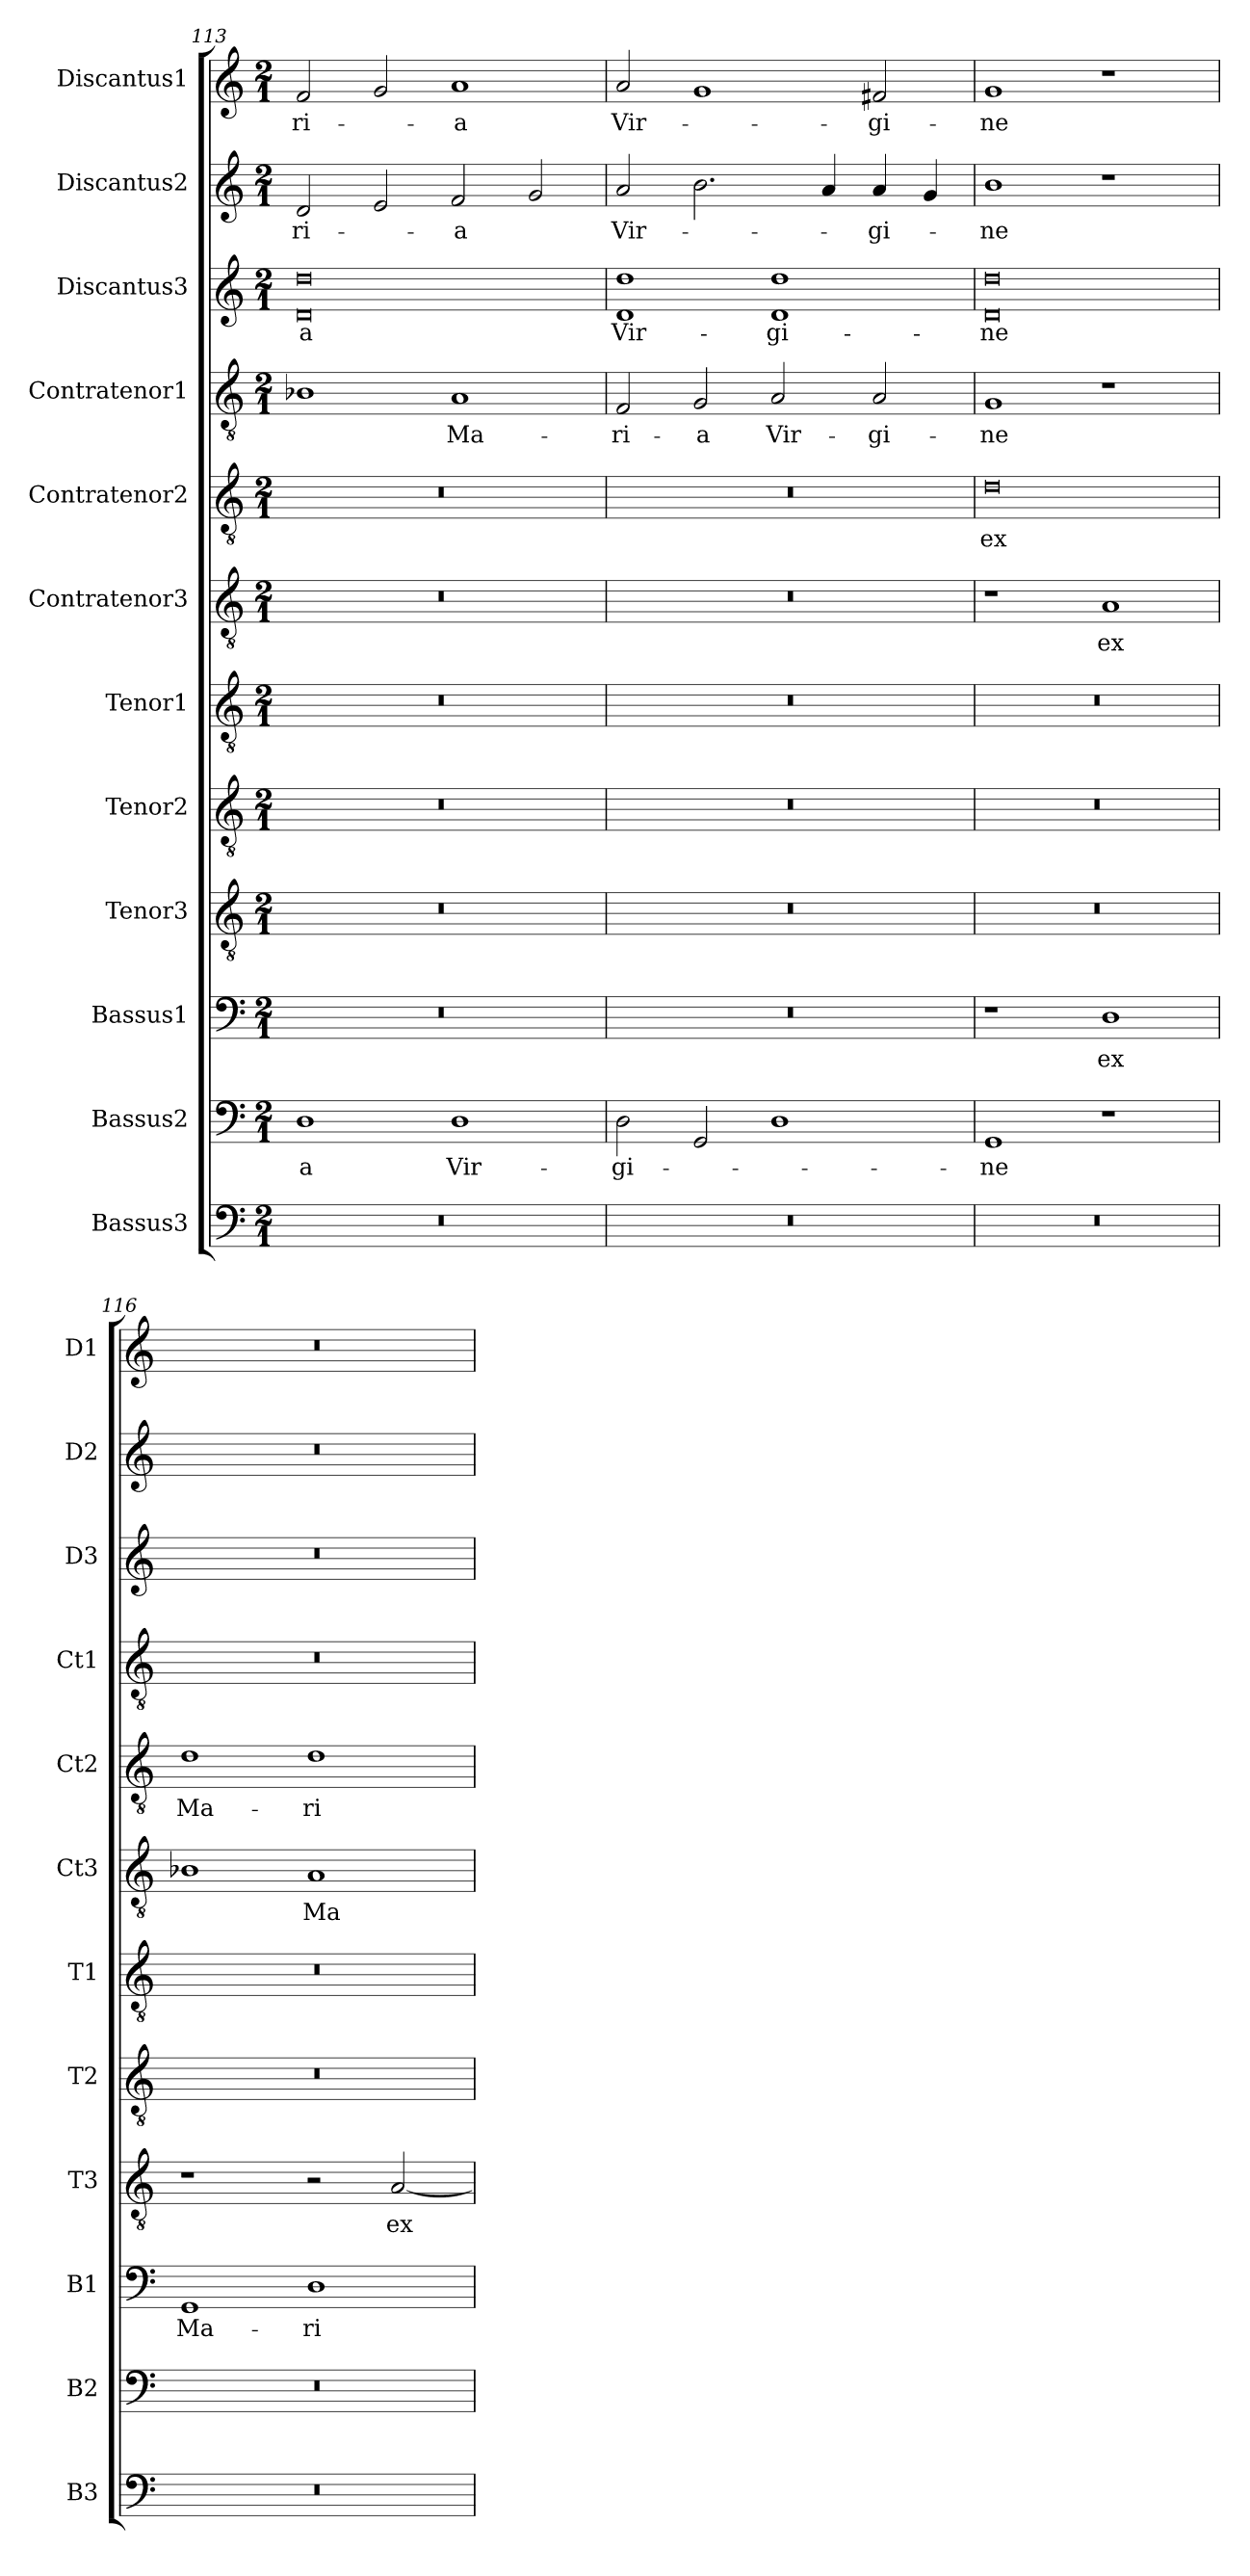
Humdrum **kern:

**kern	**kern	**text	**kern	**text	**kern	**text	**kern	**kern	**kern	**text	**kern	**text	**kern	**text	**kern	**text	**kern	**text	**kern	**text
*part12	*part11	*part11	*part10	*part10	*part9	*part9	*part8	*part7	*part6	*part6	*part5	*part5	*part4	*part4	*part3	*part3	*part2	*part2	*part1	*part1
*staff12	*staff11	*staff11	*staff10	*staff10	*staff9	*staff9	*staff8	*staff7	*staff6	*staff6	*staff5	*staff5	*staff4	*staff4	*staff3	*staff3	*staff2	*staff2	*staff1	*staff1
*I"Bassus3	*I"Bassus2	*	*I"Bassus1	*	*I"Tenor3	*	*I"Tenor2	*I"Tenor1	*I"Contratenor3	*	*I"Contratenor2	*	*I"Contratenor1	*	*I"Discantus3	*	*I"Discantus2	*	*I"Discantus1	*
*I'B3	*I'B2	*	*I'B1	*	*I'T3	*	*I'T2	*I'T1	*I'Ct3	*	*I'Ct2	*	*I'Ct1	*	*I'D3	*	*I'D2	*	*I'D1	*
*clefF4	*clefF4	*	*clefF4	*	*clefGv2	*	*clefGv2	*clefGv2	*clefGv2	*	*clefGv2	*	*clefGv2	*	*clefG2	*	*clefG2	*	*clefG2	*
*k[]	*k[]	*	*k[]	*	*k[]	*	*k[]	*k[]	*k[]	*	*k[]	*	*k[]	*	*k[]	*	*k[]	*	*k[]	*
*M2/1	*M2/1	*	*M2/1	*	*M2/1	*	*M2/1	*M2/1	*M2/1	*	*M2/1	*	*M2/1	*	*M2/1	*	*M2/1	*	*M2/1	*
=113	=113	=113	=113	=113	=113	=113	=113	=113	=113	=113	=113	=113	=113	=113	=113	=113	=113	=113	=113	=113
0r	1D	-a	0r	.	0r	.	0r	0r	0r	.	0r	.	1B-X	.	0d 0dd	-a	2d	-ri-	2f	-ri-
.	.	.	.	.	.	.	.	.	.	.	.	.	.	.	.	.	2e	.	2g	.
.	1D	Vir-	.	.	.	.	.	.	.	.	.	.	1A	Ma-	.	.	2f	-a	1a	-a
.	.	.	.	.	.	.	.	.	.	.	.	.	.	.	.	.	2g	.	.	.
=114	=114	=114	=114	=114	=114	=114	=114	=114	=114	=114	=114	=114	=114	=114	=114	=114	=114	=114	=114	=114
0r	2D	-gi-	0r	.	0r	.	0r	0r	0r	.	0r	.	2F	-ri-	1d 1dd	Vir-	2a	Vir-	2a	Vir-
.	2GG	.	.	.	.	.	.	.	.	.	.	.	2G	-a	.	.	2.b	.	1g	.
.	1D	.	.	.	.	.	.	.	.	.	.	.	2A	Vir-	1d 1dd	-gi-	.	.	.	.
.	.	.	.	.	.	.	.	.	.	.	.	.	.	.	.	.	4a	.	.	.
.	.	.	.	.	.	.	.	.	.	.	.	.	2A	-gi-	.	.	4a	-gi-	2f#X	-gi-
.	.	.	.	.	.	.	.	.	.	.	.	.	.	.	.	.	4g	.	.	.
=115	=115	=115	=115	=115	=115	=115	=115	=115	=115	=115	=115	=115	=115	=115	=115	=115	=115	=115	=115	=115
0r	1GG	-ne	1r	.	0r	.	0r	0r	1r	.	0d	ex	1G	-ne	0d 0dd	-ne	1b	-ne	1g	-ne
.	1r	.	1D	ex	.	.	.	.	1A	ex	.	.	1r	.	.	.	1r	.	1r	.
=116	=116	=116	=116	=116	=116	=116	=116	=116	=116	=116	=116	=116	=116	=116	=116	=116	=116	=116	=116	=116
0r	0r	.	1GG	Ma-	1r	.	0r	0r	1B-X	.	1d	Ma-	0r	.	0r	.	0r	.	0r	.
.	.	.	1D	-ri-	2r	.	.	.	1A	Ma-	1d	-ri-	.	.	.	.	.	.	.	.
.	.	.	.	.	[2A	ex	.	.	.	.	.	.	.	.	.	.	.	.	.	.
=	=	=	=	=	=	=	=	=	=	=	=	=	=	=	=	=	=	=	=	=
*-	*-	*-	*-	*-	*-	*-	*-	*-	*-	*-	*-	*-	*-	*-	*-	*-	*-	*-	*-	*-
